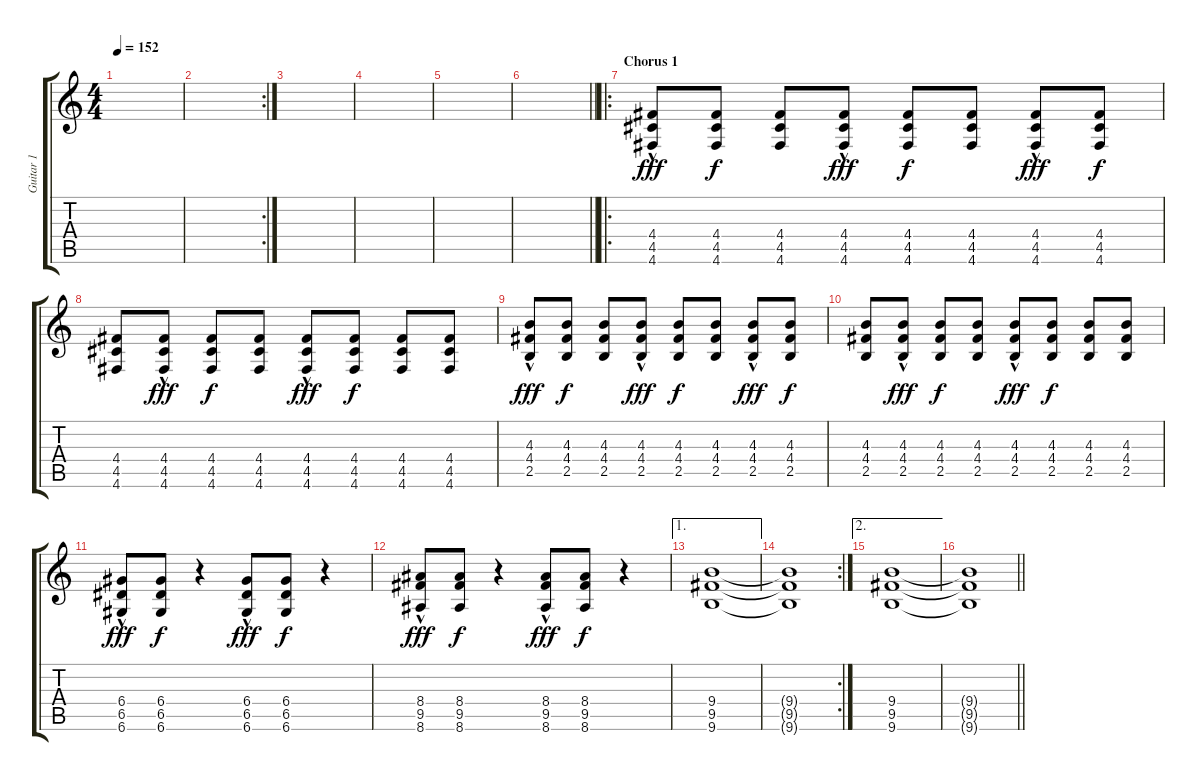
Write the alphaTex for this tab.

\track ("Guitar 1" "Guitar 1") {instrument distortionguitar}
\staff {score tabs}
\tuning (E4 B3 G3 D3 A2 D2) {hide}
\ts (4 4)
\tempo 152
\clef g2
\ks c
|
\rc 2
|
|
|
|
\barLineRight lightlight
|
\ro
\section ("" "Chorus 1")
(4.4{hac} 4.5{hac} 4.6{hac}).8{dy fff} (4.4 4.5 4.6).8{dy f} (4.4 4.5 4.6).8 (4.4{hac} 4.5{hac} 4.6{hac}).8{dy fff} (4.4 4.5 4.6).8{dy f} (4.4 4.5 4.6).8 (4.4{hac} 4.5{hac} 4.6{hac}).8{dy fff} (4.4 4.5 4.6).8{dy f} |
(4.4 4.5 4.6).8 (4.4{hac} 4.5{hac} 4.6{hac}).8{dy fff} (4.4 4.5 4.6).8{dy f} (4.4 4.5 4.6).8 (4.4{hac} 4.5{hac} 4.6{hac}).8{dy fff} (4.4 4.5 4.6).8{dy f} (4.4 4.5 4.6).8 (4.4 4.5 4.6).8 |
(4.3{hac} 4.4{hac} 2.5{hac}).8{dy fff} (4.3 4.4 2.5).8{dy f} (4.3 4.4 2.5).8 (4.3{hac} 4.4{hac} 2.5{hac}).8{dy fff} (4.3 4.4 2.5).8{dy f} (4.3 4.4 2.5).8 (4.3{hac} 4.4{hac} 2.5{hac}).8{dy fff} (4.3 4.4 2.5).8{dy f} |
(4.3 4.4 2.5).8 (4.3{hac} 4.4{hac} 2.5{hac}).8{dy fff} (4.3 4.4 2.5).8{dy f} (4.3 4.4 2.5).8 (4.3{hac} 4.4{hac} 2.5{hac}).8{dy fff} (4.3 4.4 2.5).8{dy f} (4.3 4.4 2.5).8 (4.3 4.4 2.5).8 |
(6.4{hac} 6.5{hac} 6.6{hac}).8{dy fff} (6.4 6.5 6.6).8{dy f} r.4 (6.4{hac} 6.5{hac} 6.6{hac}).8{dy fff} (6.4 6.5 6.6).8{dy f} r.4 |
(8.4{hac} 9.5{hac} 8.6{hac}).8{dy fff} (8.4 9.5 8.6).8{dy f} r.4 (8.4{hac} 9.5{hac} 8.6{hac}).8{dy fff} (8.4 9.5 8.6).8{dy f} r.4 |
\ae 1
(9.4 9.5 9.6).1 |
\rc 2
(9.4{t} 9.5{t} 9.6{t}).1 |
\ae 2
(9.4 9.5 9.6).1 |
\barLineRight lightlight
(9.4{t} 9.5{t} 9.6{t}).1
